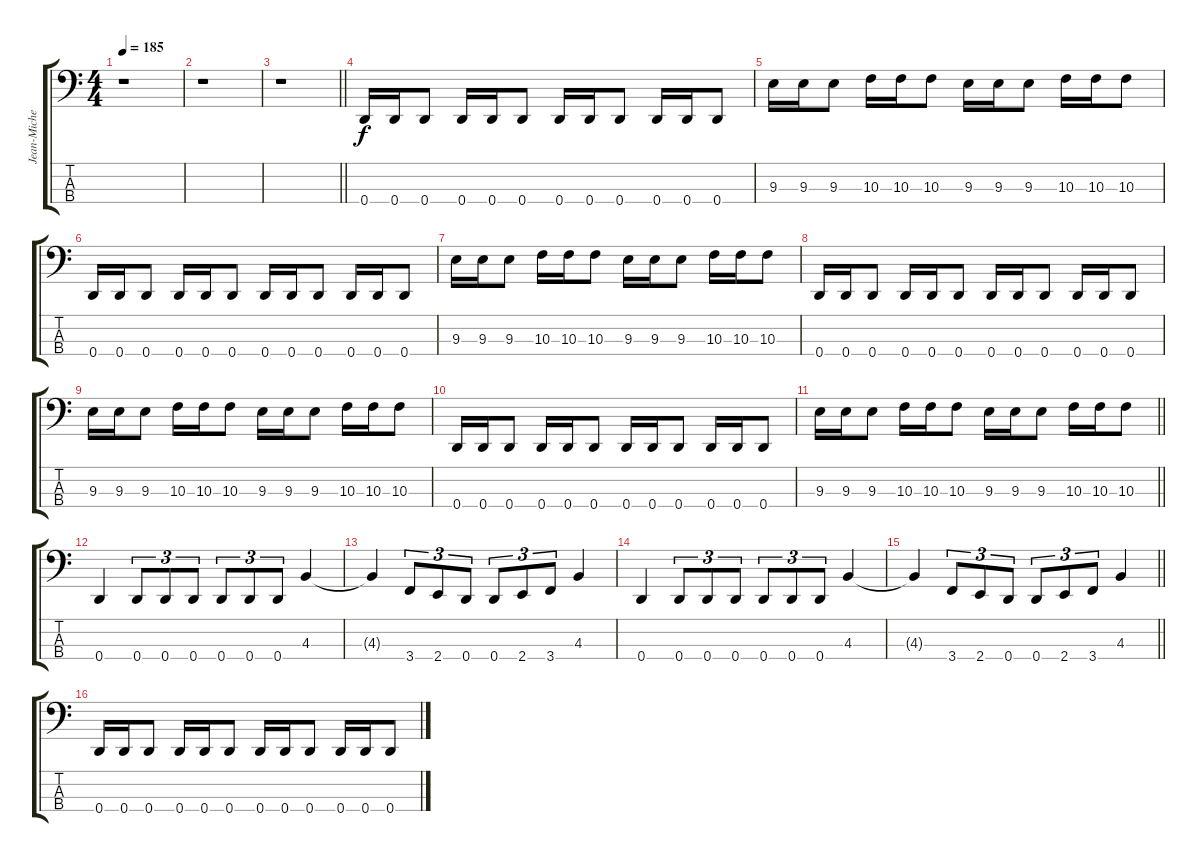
\track ("Jean-Michel Labadie" "Jean-Miche") {instrument electricbasspick}
\staff {score tabs}
\tuning (F2 C2 G1 D1) {hide}
\ts (4 4)
\tempo 185
\clef f4
\ks c
r.1{dy f instrument electricbasspick} |
r.1 |
\barLineRight lightlight
r.1 |
0.4.16 0.4.16 0.4.8 0.4.16 0.4.16 0.4.8 0.4.16 0.4.16 0.4.8 0.4.16 0.4.16 0.4.8 |
9.3.16 9.3.16 9.3.8 10.3.16 10.3.16 10.3.8 9.3.16 9.3.16 9.3.8 10.3.16 10.3.16 10.3.8 |
0.4.16 0.4.16 0.4.8 0.4.16 0.4.16 0.4.8 0.4.16 0.4.16 0.4.8 0.4.16 0.4.16 0.4.8 |
9.3.16 9.3.16 9.3.8 10.3.16 10.3.16 10.3.8 9.3.16 9.3.16 9.3.8 10.3.16 10.3.16 10.3.8 |
0.4.16 0.4.16 0.4.8 0.4.16 0.4.16 0.4.8 0.4.16 0.4.16 0.4.8 0.4.16 0.4.16 0.4.8 |
9.3.16 9.3.16 9.3.8 10.3.16 10.3.16 10.3.8 9.3.16 9.3.16 9.3.8 10.3.16 10.3.16 10.3.8 |
0.4.16 0.4.16 0.4.8 0.4.16 0.4.16 0.4.8 0.4.16 0.4.16 0.4.8 0.4.16 0.4.16 0.4.8 |
\barLineRight lightlight
9.3.16 9.3.16 9.3.8 10.3.16 10.3.16 10.3.8 9.3.16 9.3.16 9.3.8 10.3.16 10.3.16 10.3.8 |
0.4.4 0.4.8{tu (3 2)} 0.4.8{tu (3 2)} 0.4.8{tu (3 2)} 0.4.8{tu (3 2)} 0.4.8{tu (3 2)} 0.4.8{tu (3 2)} 4.3.4 |
4.3{t}.4 3.4.8{tu (3 2)} 2.4.8{tu (3 2)} 0.4.8{tu (3 2)} 0.4.8{tu (3 2)} 2.4.8{tu (3 2)} 3.4.8{tu (3 2)} 4.3.4 |
0.4.4 0.4.8{tu (3 2)} 0.4.8{tu (3 2)} 0.4.8{tu (3 2)} 0.4.8{tu (3 2)} 0.4.8{tu (3 2)} 0.4.8{tu (3 2)} 4.3.4 |
\barLineRight lightlight
4.3{t}.4 3.4.8{tu (3 2)} 2.4.8{tu (3 2)} 0.4.8{tu (3 2)} 0.4.8{tu (3 2)} 2.4.8{tu (3 2)} 3.4.8{tu (3 2)} 4.3.4 |
0.4.16 0.4.16 0.4.8 0.4.16 0.4.16 0.4.8 0.4.16 0.4.16 0.4.8 0.4.16 0.4.16 0.4.8
